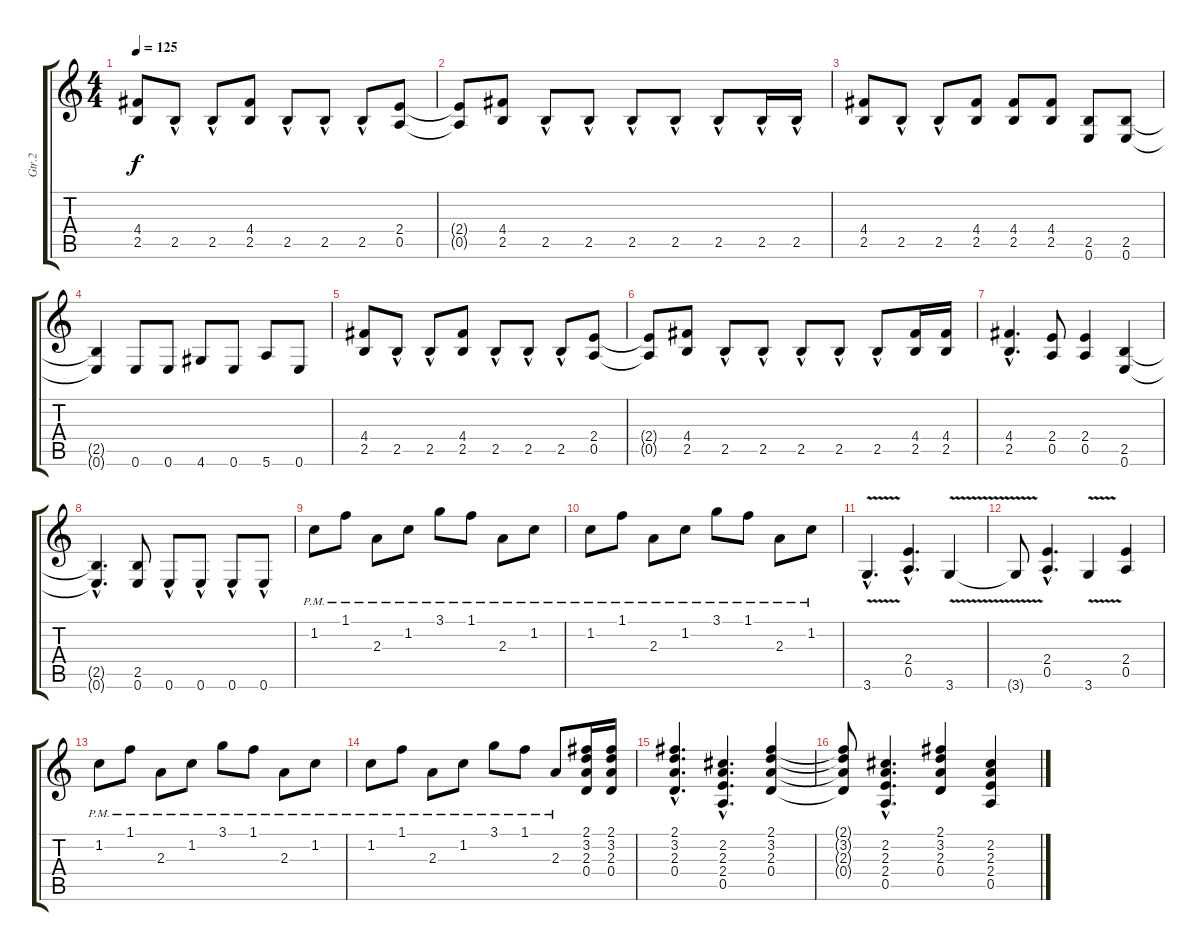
\track ("Gtr.2" "Gtr.2") {instrument overdrivenguitar}
\staff {score tabs}
\tuning (E4 B3 G3 D3 A2 E2) {hide}
\ts (4 4)
\tempo 125
\clef g2
\ks c
(4.4 2.5).8{dy f} 2.5{hac}.8 2.5{hac}.8 (4.4 2.5).8 2.5{hac}.8 2.5{hac}.8 2.5{hac}.8 (2.4 0.5).8 |
(2.4{t} 0.5{t}).8 (4.4 2.5).8 2.5{hac}.8 2.5{hac}.8 2.5{hac}.8 2.5{hac}.8 2.5{hac}.8 2.5{hac}.16 2.5{hac}.16 |
(4.4 2.5).8 2.5{hac}.8 2.5{hac}.8 (4.4 2.5).8 (4.4 2.5).8 (4.4 2.5).8 (2.5 0.6).8 (2.5 0.6).8 |
(2.5{t} 0.6{t}).4 0.6.8 0.6.8 4.6.8 0.6.8 5.6.8 0.6.8 |
(4.4 2.5).8 2.5{hac}.8 2.5{hac}.8 (4.4 2.5).8 2.5{hac}.8 2.5{hac}.8 2.5{hac}.8 (2.4 0.5).8 |
(2.4{t} 0.5{t}).8 (4.4 2.5).8 2.5{hac}.8 2.5{hac}.8 2.5{hac}.8 2.5{hac}.8 2.5{hac}.8 (4.4 2.5).16 (4.4 2.5).16 |
(4.4{hac} 2.5{hac}).4{d} (2.4 0.5).8 (2.4 0.5).4 (2.5 0.6).4 |
(2.5{hac t} 0.6{hac t}).4{d} (2.5 0.6).8 0.6{hac}.8 0.6{hac}.8 0.6{hac}.8 0.6{hac}.8 |
1.2{pm}.8 1.1{pm}.8 2.3{pm}.8 1.2{pm}.8 3.1{pm}.8 1.1{pm}.8 2.3{pm}.8 1.2{pm}.8 |
1.2{pm}.8 1.1{pm}.8 2.3{pm}.8 1.2{pm}.8 3.1{pm}.8 1.1{pm}.8 2.3{pm}.8 1.2{pm}.8 |
3.6{v hac}.4{d} (2.4{hac} 0.5{hac}).4{d} 3.6{v}.4 |
3.6{t}.8 (2.4{hac} 0.5{hac}).4{d} 3.6{v}.4 (2.4 0.5).4 |
1.2{pm}.8 1.1{pm}.8 2.3{pm}.8 1.2{pm}.8 3.1{pm}.8 1.1{pm}.8 2.3{pm}.8 1.2{pm}.8 |
1.2{pm}.8 1.1{pm}.8 2.3{pm}.8 1.2{pm}.8 3.1{pm}.8 1.1{pm}.8 2.3{pm}.8 (2.1 3.2 2.3 0.4).16 (2.1 3.2 2.3 0.4).16 |
(2.1{hac} 3.2{hac} 2.3{hac} 0.4{hac}).4{d} (2.2{hac} 2.3{hac} 2.4{hac} 0.5{hac}).4{d} (2.1 3.2 2.3 0.4).4 |
(2.1{t} 3.2{t} 2.3{t} 0.4{t}).8 (2.2{hac} 2.3{hac} 2.4{hac} 0.5{hac}).4{d} (2.1 3.2 2.3 0.4).4 (2.2 2.3 2.4 0.5).4
